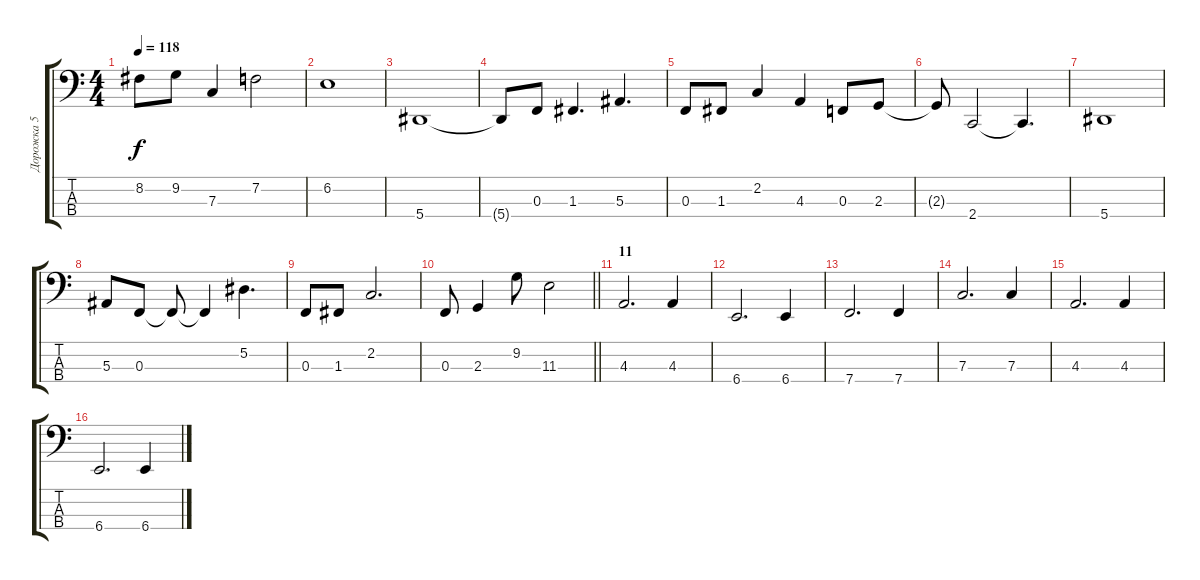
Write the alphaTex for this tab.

\track ("Дорожка 5" "Дорожка 5") {instrument electricbassfinger}
\staff {score tabs}
\tuning (Eb2 Bb1 F1 Bb0) {hide}
\ts (4 4)
\tempo 118
\clef f4
\ks c
8.2.8{dy f} 9.2.8 7.3.4 7.2.2 |
6.2.1 |
5.4.1 |
5.4{t}.8 0.3.8 1.3.4{d} 5.3.4{d} |
0.3.8 1.3.8 2.2.4 4.3.4 0.3.8 2.3.8 |
2.3{t}.8 2.4.2 2.4{t}.4{d} |
5.4.1 |
5.3.8 0.3.8 0.3{t}.8 0.3{t}.4 5.2.4{d} |
0.3.8 1.3.8 2.2.2{d} |
\barLineRight lightlight
0.3.8 2.3.4 9.2.8 11.3.2 |
\section ("" "11")
4.3.2{d} 4.3.4 |
6.4.2{d} 6.4.4 |
7.4.2{d} 7.4.4 |
7.3.2{d} 7.3.4 |
4.3.2{d} 4.3.4 |
6.4.2{d} 6.4.4
